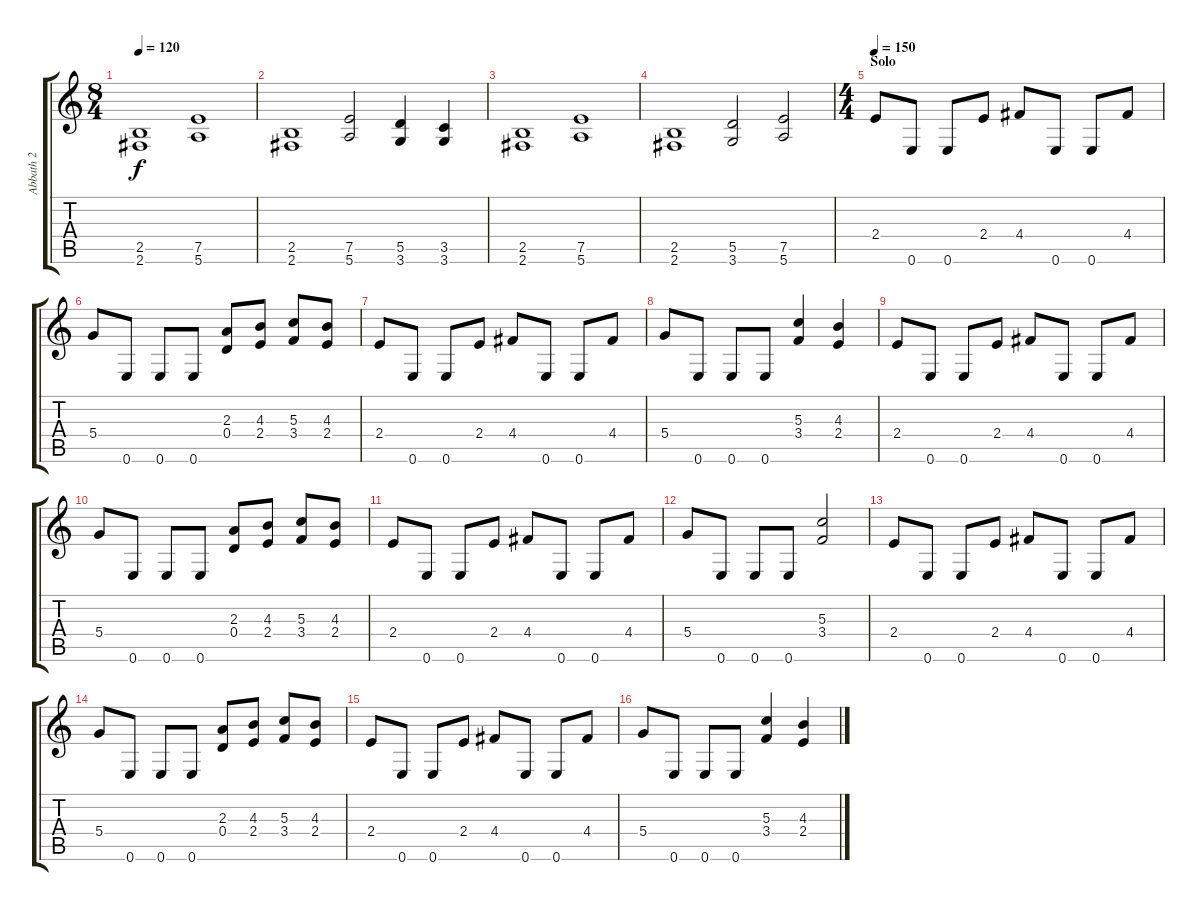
\track ("Abbath 2" "Abbath 2") {instrument distortionguitar}
\staff {score tabs}
\tuning (E4 B3 G3 D3 A2 E2) {hide}
\ts (8 4)
\tempo 120
\clef g2
\ks c
(2.5 2.6).1{dy f} (7.5 5.6).1 |
(2.5 2.6).1 (7.5 5.6).2 (5.5 3.6).4 (3.5 3.6).4 |
(2.5 2.6).1 (7.5 5.6).1 |
(2.5 2.6).1 (5.5 3.6).2 (7.5 5.6).2 |
\ts (4 4)
\section ("" "Solo ")
\tempo 150
2.4.8 0.6.8 0.6.8 2.4.8 4.4.8 0.6.8 0.6.8 4.4.8 |
5.4.8 0.6.8 0.6.8 0.6.8 (2.3 0.4).8 (4.3 2.4).8 (5.3 3.4).8 (4.3 2.4).8 |
2.4.8 0.6.8 0.6.8 2.4.8 4.4.8 0.6.8 0.6.8 4.4.8 |
5.4.8 0.6.8 0.6.8 0.6.8 (5.3 3.4).4 (4.3 2.4).4 |
2.4.8 0.6.8 0.6.8 2.4.8 4.4.8 0.6.8 0.6.8 4.4.8 |
5.4.8 0.6.8 0.6.8 0.6.8 (2.3 0.4).8 (4.3 2.4).8 (5.3 3.4).8 (4.3 2.4).8 |
2.4.8 0.6.8 0.6.8 2.4.8 4.4.8 0.6.8 0.6.8 4.4.8 |
5.4.8 0.6.8 0.6.8 0.6.8 (5.3 3.4).2 |
2.4.8 0.6.8 0.6.8 2.4.8 4.4.8 0.6.8 0.6.8 4.4.8 |
5.4.8 0.6.8 0.6.8 0.6.8 (2.3 0.4).8 (4.3 2.4).8 (5.3 3.4).8 (4.3 2.4).8 |
2.4.8 0.6.8 0.6.8 2.4.8 4.4.8 0.6.8 0.6.8 4.4.8 |
5.4.8 0.6.8 0.6.8 0.6.8 (5.3 3.4).4 (4.3 2.4).4
